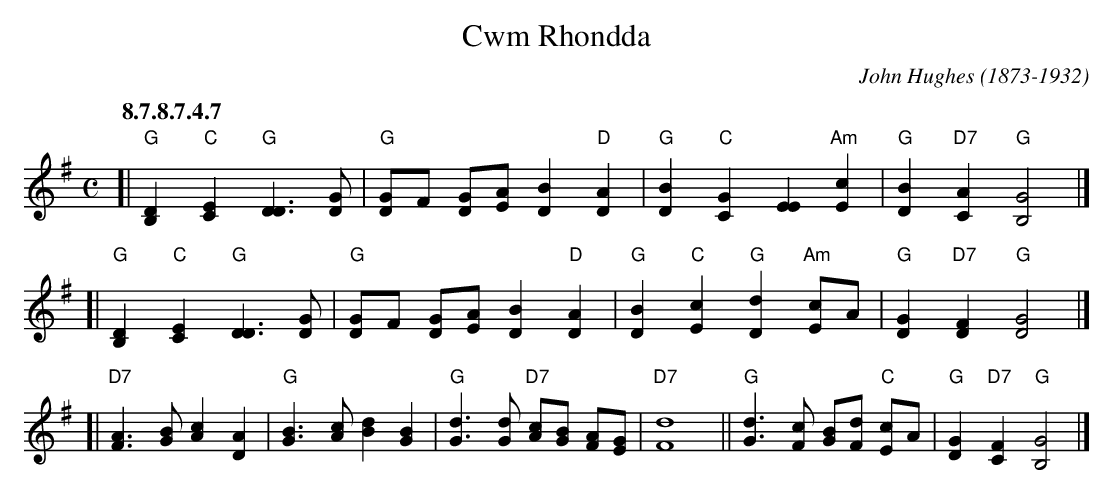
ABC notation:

X:1
T: Cwm Rhondda
C: John Hughes (1873-1932)
Q: "8.7.8.7.4.7"
M: C
L: 1/8
K: G
[| "G"[D2B,2] "C"[E2C2] "G"[D3D3]      [GD]     | "G"[GD]F      [GD][AE]    [B2D2] "D"[A2D2] |\
   "G"[B2D2]  "C"[G2C2]    [E2E2]  "Am"[c2E2]   | "G"[B2D2] "D7"[A2C2]  "G"[G4B,4]           |]
[| "G"[D2B,2] "C"[E2C2] "G"[D3D3]      [GD]     | "G"[GD]F      [GD][AE]   [B2D2]  "D"[A2D2] |\
   "G"[B2D2]  "C"[c2E2] "G"[d2D2]  "Am"[cE]A    | "G"[G2D2] "D7"[F2D2]  "G"[G4D4]            |]
[|"D7"[A3F3]     [BG]      [c2A2]      [A2D2]   | "G"[B3G3]     [cA]       [d2B2]     [B2G2] |\
   "G"[d3G3]     [dG]  "D7"[cA][BG]    [AF][GE] | "D7"[d8F8] ||\
   "G"[d3G3]     [cF]      [BG][dF] "C"[cE]A    | "G"[G2D2] "D7"[F2C2]  "G"[G4B,4]  |]
